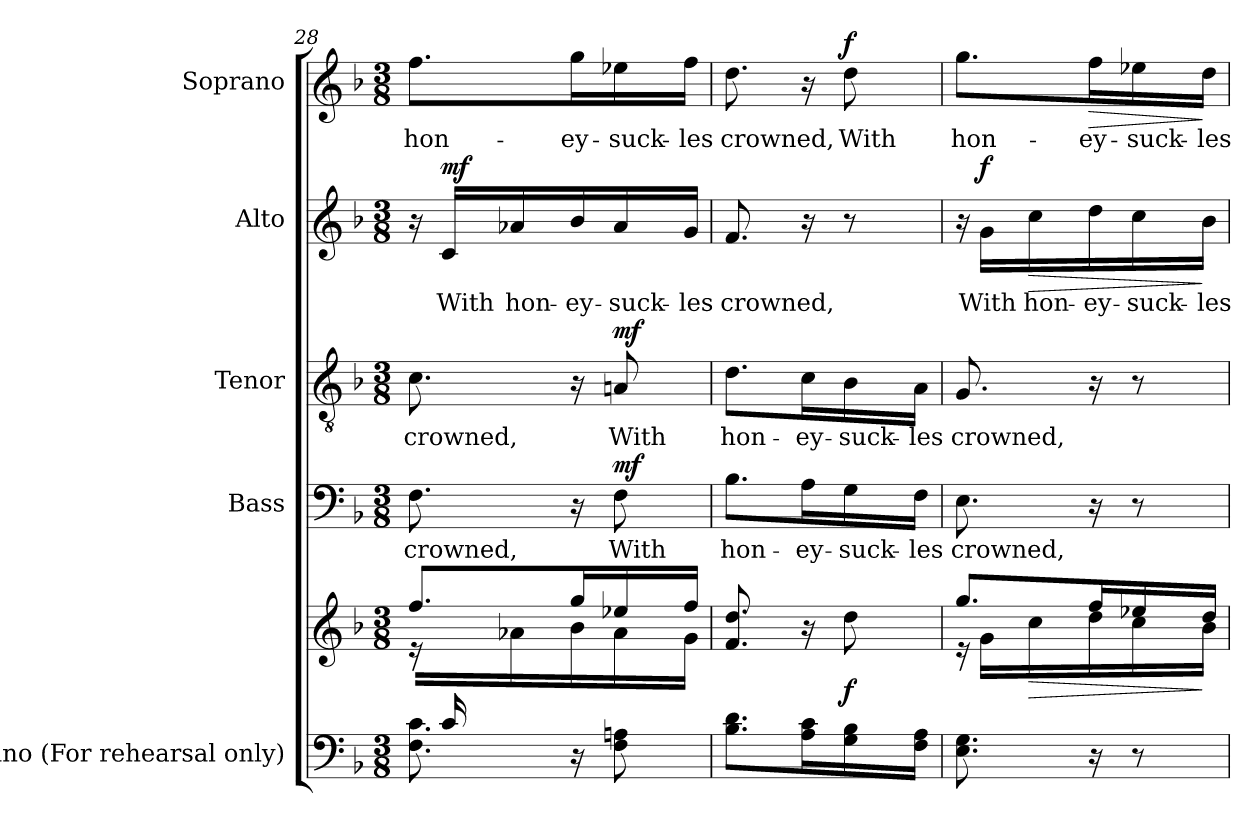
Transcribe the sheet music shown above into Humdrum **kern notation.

**kern	**kern	**dynam	**kern	**text	**dynam	**kern	**text	**dynam	**kern	**text	**dynam	**kern	**text	**dynam
*part5	*part5	*part5	*part4	*part4	*part4	*part3	*part3	*part3	*part2	*part2	*part2	*part1	*part1	*part1
*staff6	*staff5	*staff5/6	*staff4	*staff4	*staff4	*staff3	*staff3	*staff3	*staff2	*staff2	*staff2	*staff1	*staff1	*staff1
*I"Piano (For rehearsal only)	*	*	*I"Bass	*	*	*I"Tenor	*	*	*I"Alto	*	*	*I"Soprano	*	*
*I'Pno.	*	*	*I'B.	*	*	*I'T.	*	*	*I'A.	*	*	*I'S.	*	*
*clefF4	*clefG2	*	*clefF4	*	*	*clefGv2	*	*	*clefG2	*	*	*clefG2	*	*
*	*	*	*	*	*	*ITrd7c12	*	*	*	*	*	*	*	*
*k[b-]	*k[b-]	*	*k[b-]	*	*	*k[b-]	*	*	*k[b-]	*	*	*k[b-]	*	*
*F:	*F:	*	*F:	*	*	*F:	*	*	*F:	*	*	*F:	*	*
*M3/8	*M3/8	*	*M3/8	*	*	*M3/8	*	*	*M3/8	*	*	*M3/8	*	*
=28	=28	=28	=28	=28	=28	=28	=28	=28	=28	=28	=28	=28	=28	=28
*^	*^	*	*	*	*	*	*	*	*	*	*	*	*	*
!	!	!	!	!	!	!LO:LY:b:color=#000000	!	!	!	!	!	!	!	!	!	!
!	!	!	!	!	!	!	!	!	!LO:LY:b:color=#000000	!	!	!	!	!	!	!
!	!	!	!	!	!	!	!	!	!	!	!	!	!	!	!LO:LY:b:color=#000000	!
16ryy	8.Fi\ 8.ci	8.ffi/L	16r	.	8.Fi\	crowned,	.	8.Ci\	crowned,	.	16r	.	.	8.ffi\L	hon-	.
!	!	!	!	!	!	!	!	!	!	!	!	!LO:LY:b:color=#000000	!	!	!	!
16ci/LL	.	.	16ryy	.	.	.	.	.	.	.	16ci/LL	With	mf	.	.	.
!	!	!	!	!	!	!	!	!	!	!	!	!LO:LY:b:color=#000000	!	!	!	!
4ryy	.	.	16a-Xi\	.	.	.	.	.	.	.	16a-Xi/	hon-	.	.	.	.
!	!	!	!	!	!	!	!	!	!	!	!	!LO:LY:b:color=#000000	!	!	!	!
!	!	!	!	!	!	!	!	!	!	!	!	!	!	!	!LO:LY:b:color=#000000	!
.	16r	16ggi/L	16b-i\	.	16r	.	.	16r	.	.	16b-i/	-ey-	.	16ggi\L	-ey-	.
!	!	!	!	!	!	!LO:LY:b:color=#000000	!	!	!	!	!	!	!	!	!	!
!	!	!	!	!	!	!	!	!	!LO:LY:b:color=#000000	!	!	!	!	!	!	!
!	!	!	!	!	!	!	!	!	!	!	!	!LO:LY:b:color=#000000	!	!	!	!
!	!	!	!	!	!	!	!	!	!	!	!	!	!	!	!LO:LY:b:color=#000000	!
.	8Fi\ 8Ani	16ee-Xi/	16a-i\	.	8Fi\	With	mf	8AAni/	With	mf	16a-i/	-suck-	.	16ee-Xi\	-suck-	.
!	!	!	!	!	!	!	!	!	!	!	!	!LO:LY:b:color=#000000	!	!	!	!
!	!	!	!	!	!	!	!	!	!	!	!	!	!	!	!LO:LY:b:color=#000000	!
.	.	16ffi/JJ	16gi\JJ	.	.	.	.	.	.	.	16gi/JJ	-les	.	16ffi\JJ	-les	.
*v	*v	*	*	*	*	*	*	*	*	*	*	*	*	*	*	*
*	*v	*v	*	*	*	*	*	*	*	*	*	*	*	*	*
=29	=29	=29	=29	=29	=29	=29	=29	=29	=29	=29	=29	=29	=29	=29
*	*^	*	*	*	*	*	*	*	*	*	*	*	*	*
!	!	!	!	!	!LO:LY:b:color=#000000	!	!	!	!	!	!	!	!	!	!
*	*v	*v	*	*	*	*	*	*	*	*	*	*	*	*	*
*	*^	*	*	*	*	*	*	*	*	*	*	*	*	*
!	!	!	!	!	!	!	!	!LO:LY:b:color=#000000	!	!	!	!	!	!	!
*	*v	*v	*	*	*	*	*	*	*	*	*	*	*	*	*
*	*^	*	*	*	*	*	*	*	*	*	*	*	*	*
!	!	!	!	!	!	!	!	!	!	!	!LO:LY:b:color=#000000	!	!	!	!
*	*v	*v	*	*	*	*	*	*	*	*	*	*	*	*	*
*	*^	*	*	*	*	*	*	*	*	*	*	*	*	*
!	!	!	!	!	!	!	!	!	!	!	!	!	!	!LO:LY:b:color=#000000	!
*	*v	*v	*	*	*	*	*	*	*	*	*	*	*	*	*
8.B-i\ 8.diL	8.fi/ 8.ddi	.	8.B-i\L	hon-	.	8.Di\L	hon-	.	8.fi/	crowned,	.	8.ddi\	crowned,	.
!	!	!	!	!LO:LY:b:color=#000000	!	!	!	!	!	!	!	!	!	!
!	!	!	!	!	!	!	!LO:LY:b:color=#000000	!	!	!	!	!	!	!
16Ai\ 16cik	16r	.	16Ai\L	-ey-	.	16Ci\L	-ey-	.	16r	.	.	16r	.	.
!	!	!	!	!LO:LY:b:color=#000000	!	!	!	!	!	!	!	!	!	!
!	!	!	!	!	!	!	!LO:LY:b:color=#000000	!	!	!	!	!	!	!
!	!	!	!	!	!	!	!	!	!	!	!	!	!LO:LY:b:color=#000000	!
16Gi\ 16B-iL	8ddi\	f	16Gi\	-suck-	.	16BB-i\	-suck-	.	8r	.	.	8ddi\	With	f
!	!	!	!	!LO:LY:b:color=#000000	!	!	!	!	!	!	!	!	!	!
!	!	!	!	!	!	!	!LO:LY:b:color=#000000	!	!	!	!	!	!	!
16Fi\ 16AiJJ	.	.	16Fi\JJ	-les	.	16AAi\JJ	-les	.	.	.	.	.	.	.
=30	=30	=30	=30	=30	=30	=30	=30	=30	=30	=30	=30	=30	=30	=30
*	*^	*	*	*	*	*	*	*	*	*	*	*	*	*
!	!	!	!	!	!LO:LY:b:color=#000000	!	!	!	!	!	!	!	!	!	!
!	!	!	!	!	!	!	!	!LO:LY:b:color=#000000	!	!	!	!	!	!	!
!	!	!	!	!	!	!	!	!	!	!	!	!	!	!LO:LY:b:color=#000000	!
8.Ei\ 8.Gi	8.ggi/L	16r	.	8.Ei\	crowned,	.	8.GGi/	crowned,	.	16r	.	.	8.ggi\L	hon-	.
!	!	!	!	!	!	!	!	!	!	!	!LO:LY:b:color=#000000	!	!	!	!
.	.	16gi\LL	.	.	.	.	.	.	.	16gi\LL	With	f	.	.	.
!	!	!	!LO:HP:b	!	!	!	!	!	!	!	!	!	!	!	!
!	!	!	!	!	!	!	!	!	!	!	!LO:LY:b:color=#000000	!LO:HP:b	!	!	!
.	.	16cci\	>	.	.	.	.	.	.	16cci\	hon-	>	.	.	.
!	!	!	!	!	!	!	!	!	!	!	!LO:LY:b:color=#000000	!	!	!	!
!	!	!	!	!	!	!	!	!	!	!	!	!	!	!LO:LY:b:color=#000000	!LO:HP:b
16r	16ffi/L	16ddi\	.	16r	.	.	16r	.	.	16ddi\	-ey-	.	16ffi\L	-ey-	>
!	!	!	!	!	!	!	!	!	!	!	!LO:LY:b:color=#000000	!	!	!	!
!	!	!	!	!	!	!	!	!	!	!	!	!	!	!LO:LY:b:color=#000000	!
8r	16ee-Xi/	16cci\	.	8r	.	.	8r	.	.	16cci\	-suck-	.	16ee-Xi\	-suck-	.
!	!	!	!	!	!	!	!	!	!	!	!LO:LY:b:color=#000000	!	!	!	!
!	!	!	!	!	!	!	!	!	!	!	!	!	!	!LO:LY:b:color=#000000	!
.	16ddi/JJ	16b-i\JJ	]	.	.	.	.	.	.	16b-i\JJ	-les	]	16ddi\JJ	-les	]
*	*v	*v	*	*	*	*	*	*	*	*	*	*	*	*	*
=	=	=	=	=	=	=	=	=	=	=	=	=	=	=
*-	*-	*-	*-	*-	*-	*-	*-	*-	*-	*-	*-	*-	*-	*-
